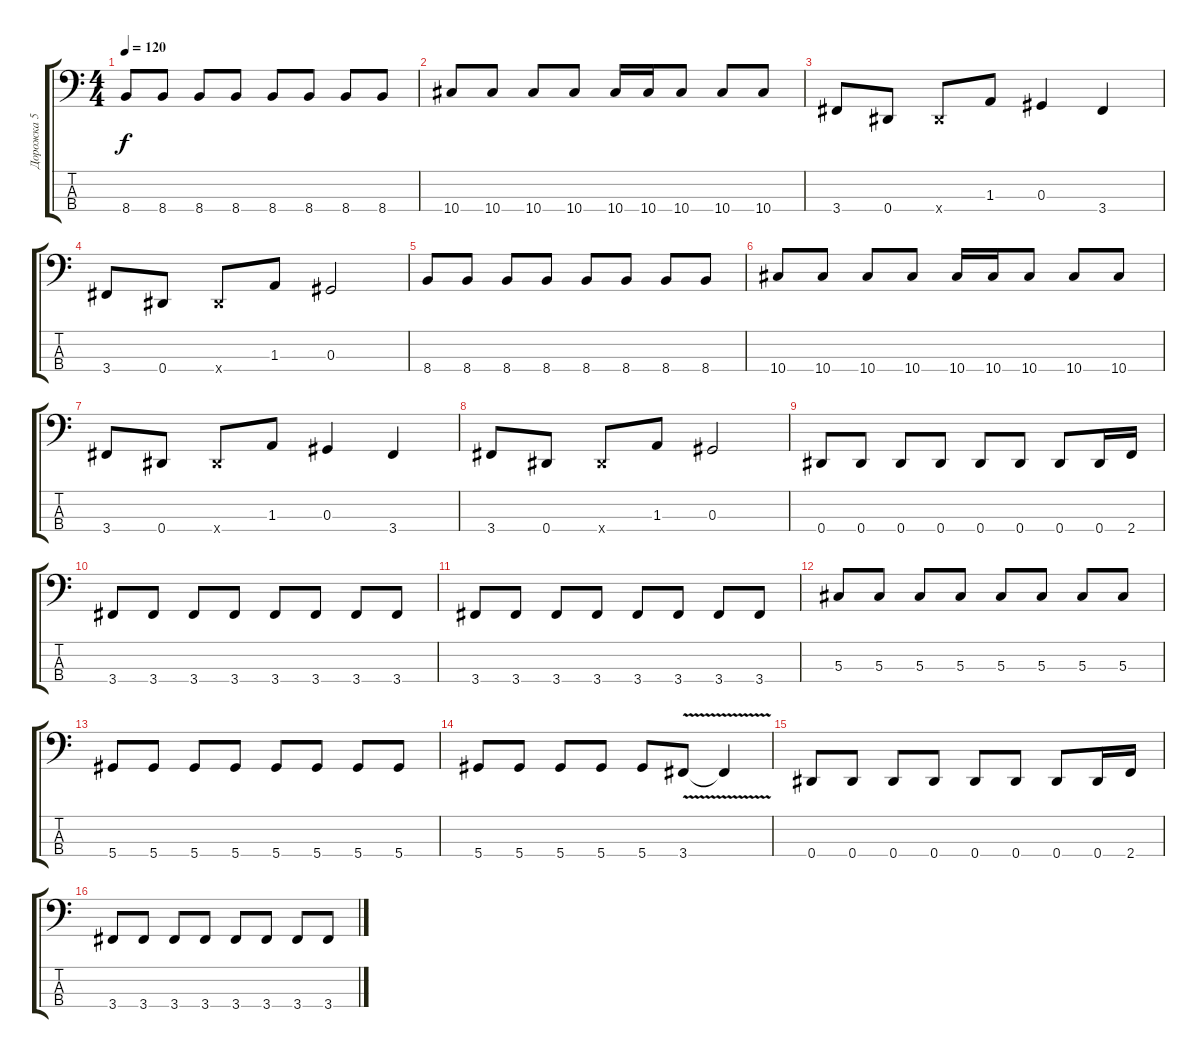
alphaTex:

\track ("Дорожка 5" "Дорожка 5") {instrument electricbassfinger}
\staff {score tabs}
\tuning (Gb2 Db2 Ab1 Eb1) {hide}
\ts (4 4)
\tempo 120
\clef f4
\ks c
8.4.8{dy f instrument electricbassfinger} 8.4.8 8.4.8 8.4.8 8.4.8 8.4.8 8.4.8 8.4.8 |
10.4.8 10.4.8 10.4.8 10.4.8 10.4.16 10.4.16 10.4.8 10.4.8 10.4.8 |
3.4.8 0.4.8 0.4{x}.8 1.3.8 0.3.4 3.4.4 |
3.4.8 0.4.8 0.4{x}.8 1.3.8 0.3.2 |
8.4.8{instrument electricbassfinger} 8.4.8 8.4.8 8.4.8 8.4.8 8.4.8 8.4.8 8.4.8 |
10.4.8 10.4.8 10.4.8 10.4.8 10.4.16 10.4.16 10.4.8 10.4.8 10.4.8 |
3.4.8 0.4.8 0.4{x}.8 1.3.8 0.3.4 3.4.4 |
3.4.8 0.4.8 0.4{x}.8 1.3.8 0.3.2 |
0.4.8 0.4.8 0.4.8 0.4.8 0.4.8 0.4.8 0.4.8 0.4.16 2.4.16 |
3.4.8 3.4.8 3.4.8 3.4.8 3.4.8 3.4.8 3.4.8 3.4.8 |
3.4.8 3.4.8 3.4.8 3.4.8 3.4.8 3.4.8 3.4.8 3.4.8 |
5.3.8 5.3.8 5.3.8 5.3.8 5.3.8 5.3.8 5.3.8 5.3.8 |
5.4.8 5.4.8 5.4.8 5.4.8 5.4.8 5.4.8 5.4.8 5.4.8 |
5.4.8 5.4.8 5.4.8 5.4.8 5.4.8 3.4{v}.8 3.4{t}.4 |
0.4.8 0.4.8 0.4.8 0.4.8 0.4.8 0.4.8 0.4.8 0.4.16 2.4.16 |
3.4.8 3.4.8 3.4.8 3.4.8 3.4.8 3.4.8 3.4.8 3.4.8
